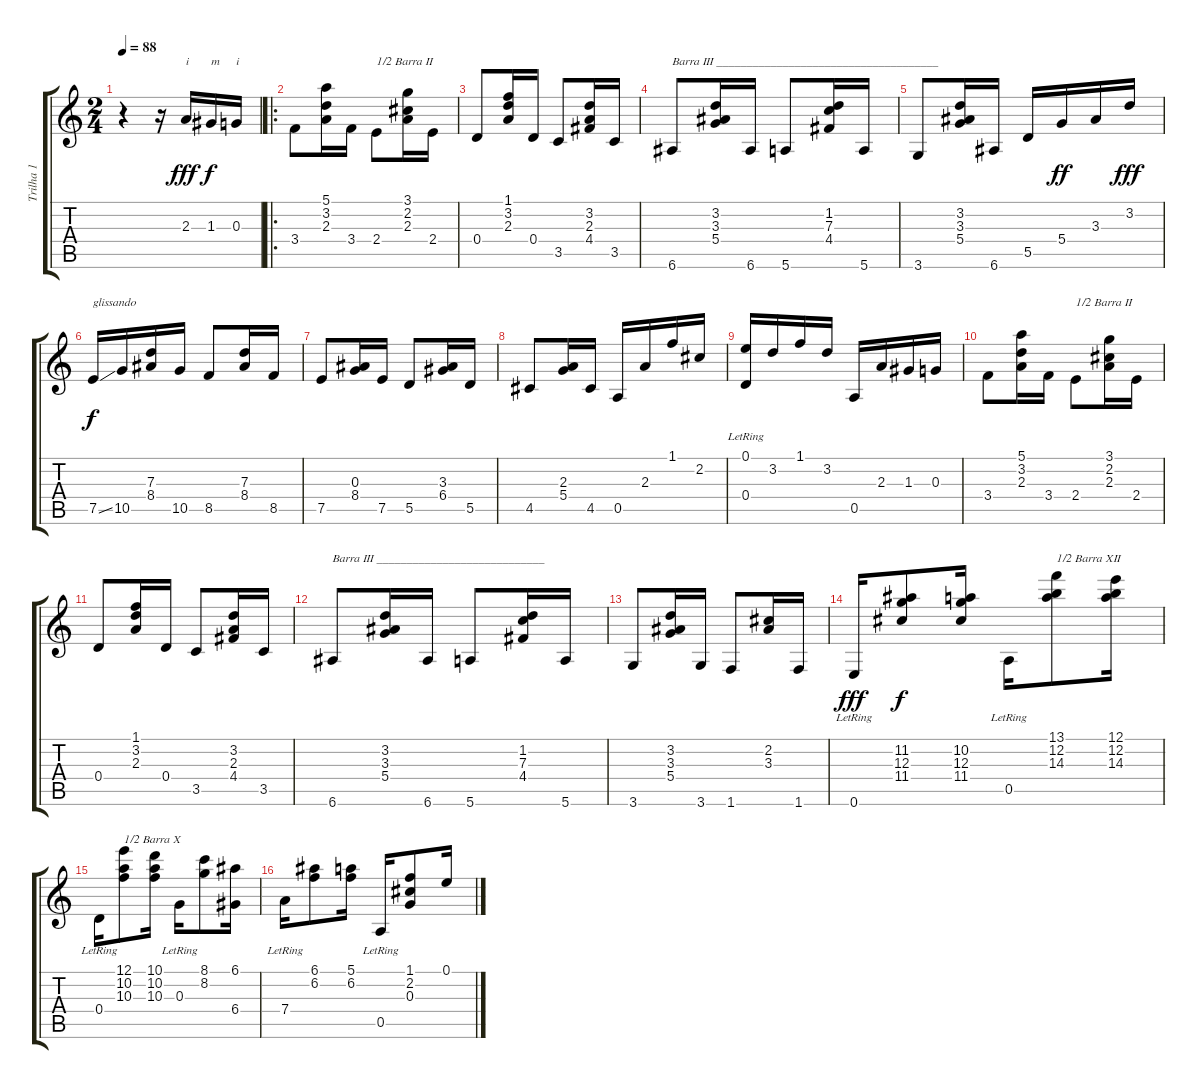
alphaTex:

\track ("Trilha 1" "Trilha 1") {instrument acousticguitarnylon}
\staff {score tabs}
\tuning (E4 B3 G3 D3 A2 E2) {hide}
\ts (2 4)
\tempo 88
\clef g2
\ks c
r.4{dy fff instrument acousticguitarnylon} r.16 2.3.16{txt "i"} 1.3.16{txt "m" dy f} 0.3.16{txt "i"} |
\ro
3.4.8 (5.1 3.2 2.3).16 3.4.16 2.4.8{txt "1/2 Barra II"} (3.1 2.2 2.3).16 2.4.16 |
0.4.8 (1.1 3.2 2.3).16 0.4.16 3.5.8 (3.2 2.3 4.4).16 3.5.16 |
6.6.8{txt "Barra III _____________________________________"} (3.2 3.3 5.4).16 6.6.16 5.6.8 (1.2 7.3 4.4).16 5.6.16 |
3.6.8 (3.2 3.3 5.4).16 6.6.16 5.5.16 5.4.16{dy ff} 3.3.16 3.2.16{dy fff} |
7.5{ss}.16{txt "glissando" dy f} 10.5.16 (7.3 8.4).16 10.5.16 8.5.8 (7.3 8.4).16 8.5.16 |
7.5.8 (0.3 8.4).16 7.5.16 5.5.8 (3.3 6.4).16 5.5.16 |
4.5.8 (2.3 5.4).16 4.5.16 0.5.16 2.3.16 1.1.16 2.2.16 |
(0.1 0.4{lr}).16 3.2.16 1.1.16 3.2.16 0.5.16 2.3.16 1.3.16 0.3.16 |
3.4.8 (5.1 3.2 2.3).16 3.4.16 2.4.8{txt "1/2 Barra II"} (3.1 2.2 2.3).16 2.4.16 |
0.4.8 (1.1 3.2 2.3).16 0.4.16 3.5.8 (3.2 2.3 4.4).16 3.5.16 |
6.6.8{txt "Barra III ____________________________"} (3.2 3.3 5.4).16 6.6.16 5.6.8 (1.2 7.3 4.4).16 5.6.16 |
3.6.8 (3.2 3.3 5.4).16 3.6.16 1.6.8 (2.2 3.3).16 1.6.16 |
0.6{lr}.16{dy fff} (11.2 12.3 11.4).8{dy f} (10.2 12.3 11.4).16 0.5{lr}.16 (13.1 12.2 14.3).8{txt "1/2 Barra XII"} (12.1 12.2 14.3).16 |
0.4{lr}.16 (12.1 10.2 10.3).8{txt "1/2 Barra X"} (10.1 10.2 10.3).16 0.3{lr}.16 (8.1 8.2).8 (6.1 6.4).16 |
7.4{lr}.16 (6.1 6.2).8 (5.1 6.2).16 0.5{lr}.16 (1.1 2.2 0.3).8 0.1.16
